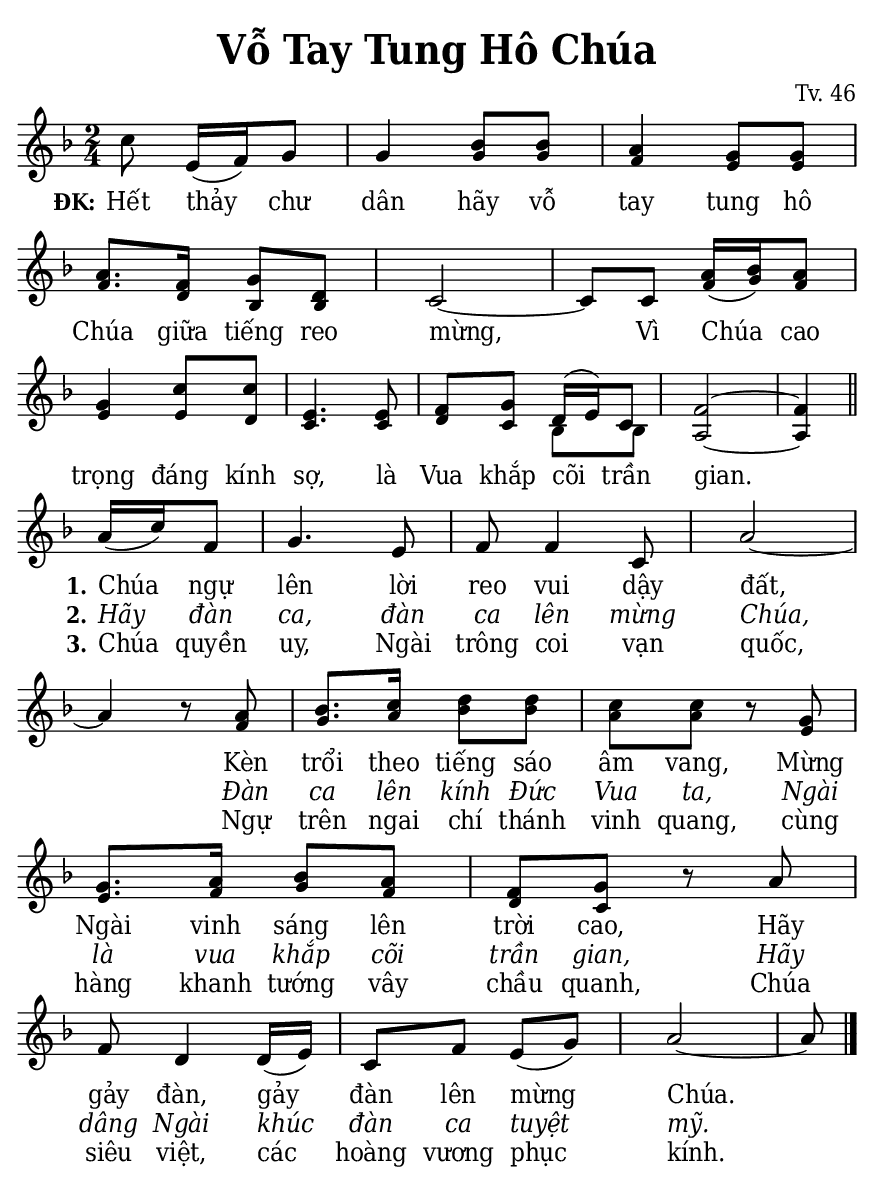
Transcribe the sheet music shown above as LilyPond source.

% Cài đặt chung\
\version "2.22.1"
\include "english.ly"

\header {
  title = \markup { \fontsize #1 "Vỗ Tay Tung Hô Chúa" }
  composer = "Tv. 46"
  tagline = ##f
}

% Nhạc phiên khúc
nhacPhienKhucSop = \relative c'' {
  \partial 4. c8 e,16 (f) g8 |
  g4 bf8 bf |
  a4 g8 g |
  a8. f16 g8 d |
  c2 ~ |
  c8 c a'16 (bf) a8 |
  g4 c8 c |
  e,4. e8 |
  f g d16 (e) c8 |
  f2 ~ |
  f4 \bar "||" \break
  
  a16 (c) f,8 |
  g4. e8 |
  f f4 c8 |
  a'2 ~ |
  a4 r8 a |
  bf8. c16 d8 d |
  c c r g |
  g8. a16 bf8 a |
  f g r a |
  f d4 d16 (e) |
  c8 f e (g) |
  a2 ~ |
  a8 \bar "|."
}

nhacPhienKhucAlto = \relative c'' {
  c8 e,16 (f) g8 |
  g4 g8 g |
  f4 e8 e |
  f8. d16 bf8 bf |
  c2 ~ |
  c8 c f16 (g) f8 |
  e4 e8 d |
  c4. c8 |
  d c bf [bf] |
  a2 ~ |
  a4
  
  a'16 (c) f,8 |
  g4. e8 |
  f f4 c8 |
  a'2 ~ |
  a4 r8 f |
  g8. a16 bf8 bf |
  a a r e |
  e8. f16 g8 f |
  d c r a' |
  f d4 d16 (e) |
  c8 f e (g) |
  a2 ~ |
  a8
}

% Lời phiên khúc
loiPhienKhucSop = \lyrics {
  \set stanza = "ĐK:"
  Hết thảy chư dân hãy vỗ tay tung hô Chúa
  giữa tiếng reo mừng,
  Vì Chúa cao trọng đáng kính sợ,
  là Vua khắp cõi trần gian.
  <<
    {
      \set stanza = "1."
      Chúa ngự lên lời reo vui dậy đất,
      Kèn trổi theo tiếng sáo âm vang,
      Mừng Ngài vinh sáng lên trời cao,
      Hãy gảy đàn, gảy đàn lên mừng Chúa.
    }
    \new Lyrics {
	    \set associatedVoice = "beSop"
	    \set stanza = "2."
      \override Lyrics.LyricText.font-shape = #'italic
	    Hãy đàn ca, đàn ca lên mừng Chúa,
	    Đàn ca lên kính Đức Vua ta,
	    Ngài là vua khắp cõi trần gian,
	    Hãy dâng Ngài khúc đàn ca tuyệt mỹ.
    }
    \new Lyrics {
	    \set associatedVoice = "beSop"
	    \set stanza = "3."
	    Chúa quyền uy, Ngài trông coi vạn quốc,
	    Ngự trên ngai chí thánh vinh quang,
	    cùng hàng khanh tướng vây chầu quanh,
	    Chúa siêu việt, các hoàng vương phục kính.
    }
  >>
}

% Dàn trang
\paper {
  #(set-paper-size "a5")
  top-margin = 3\mm
  bottom-margin = 3\mm
  left-margin = 3\mm
  right-margin = 3\mm
  indent = #0
  #(define fonts
	 (make-pango-font-tree "Deja Vu Serif Condensed"
	 		       "Deja Vu Serif Condensed"
			       "Deja Vu Serif Condensed"
			       (/ 20 20)))
  print-page-number = ##f
}

TongNhip = {
  \key f \major \time 2/4
  \set Timing.beamExceptions = #'()
  \set Timing.baseMoment = #(ly:make-moment 1/4)
}

% Đổi kích thước nốt cho bè phụ
notBePhu =
#(define-music-function (font-size music) (number? ly:music?)
   (for-some-music
     (lambda (m)
       (if (music-is-of-type? m 'rhythmic-event)
           (begin
             (set! (ly:music-property m 'tweaks)
                   (cons `(font-size . ,font-size)
                         (ly:music-property m 'tweaks)))
             #t)
           #f))
     music)
   music)

\score {
  \new ChoirStaff <<
    \new Staff \with {
        \consists "Merge_rests_engraver"
        printPartCombineTexts = ##f
      }
      <<
      \new Voice \TongNhip \partCombine 
        \nhacPhienKhucSop
        \notBePhu -1 { \nhacPhienKhucAlto }
      \new NullVoice = beSop \nhacPhienKhucSop
      \new Lyrics \lyricsto beSop \loiPhienKhucSop
      >>
  >>
  \layout {
    \override Lyrics.LyricSpace.minimum-distance = #1.5
    \override Score.BarNumber.break-visibility = ##(#f #f #f)
    \override Score.SpacingSpanner.uniform-stretching = ##t
  } 
}
